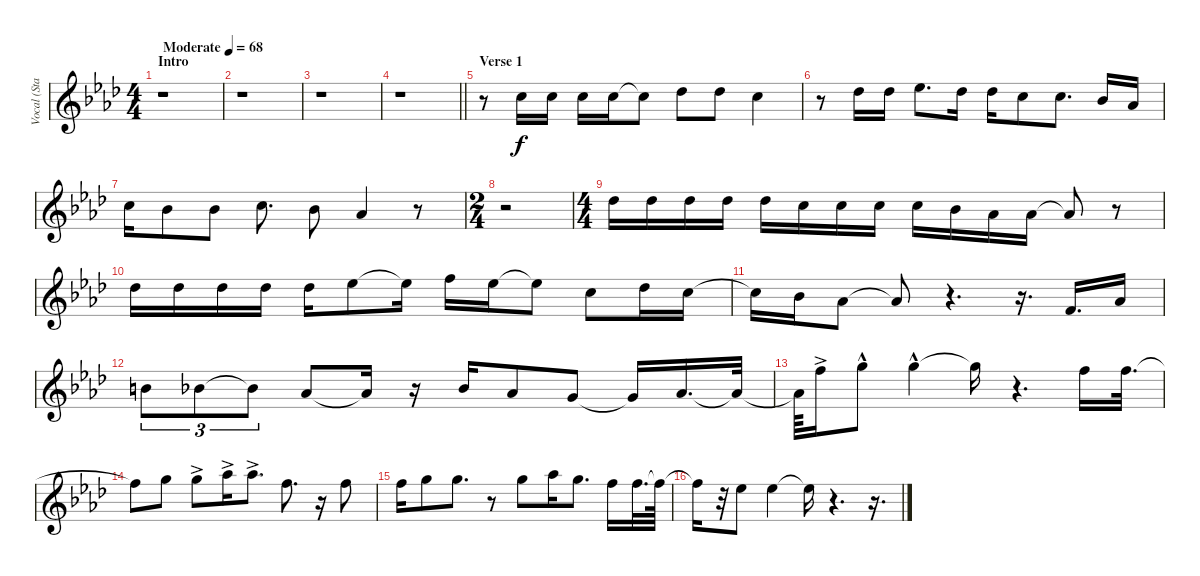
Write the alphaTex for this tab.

\track ("Vocal (Staff 1)" "Vocal (Sta") {instrument fx4atmosphere}
\staff {score}
\tuning (E4 B3 G3 D3 A2 E2 B1) {hide}
\ts (4 4)
\section ("" "Intro")
\tempo (68 "Moderate")
\clef g2
\ks ab
r.1{dy f instrument fx4atmosphere} |
r.1 |
r.1 |
\barLineRight lightlight
r.1 |
\section ("" "Verse 1")
r.8 8.1.16 8.1.16 8.1.16 8.1.16 8.1{t}.8 9.1.8 9.1.8 8.1.4 |
r.8 9.1.16 9.1.16 11.1.8{d} 9.1.16 9.1.16 8.1.8 8.1.8{d} 6.1.16 4.1.16 |
8.1.16 6.1.8 6.1.8 8.1.8{d} 6.1.8 4.1.4 r.8 |
\ts (2 4)
r.2 |
\ts (4 4)
9.1.16 9.1.16 9.1.16 9.1.16 9.1.16 8.1.16 8.1.16 8.1.16 8.1.16 6.1.16 4.1.16 4.1.16 4.1{t}.8 r.8 |
9.1.16 9.1.16 9.1.16 9.1.16 9.1.16 11.1.8 11.1{t}.16 13.1.16 11.1.16 11.1{t}.8 8.1.8 9.1.16 8.1.16 |
8.1{t}.16 6.1.16 4.1.8 4.1{t}.8 r.4{d} r.16{d} 1.1.16{d} 4.1.16 |
7.1.8{tu (3 2)} 6.1.8{tu (3 2)} 6.1{t}.8{tu (3 2)} 4.1.8 4.1{t}.16 r.16 6.1.16 4.1.8 3.1.8 3.1{t}.16 4.1.16{d} 4.1{t}.32 |
4.1{t}.64 13.1{ac}.16 15.1{hac}.8 15.1{hac}.4 15.1{t}.16 r.4{d} 13.1.16 13.1.32{d} |
13.1{t}.8 15.1.8 15.1{ac}.8 16.1{ac}.16 16.1{ac}.8{d} 13.1.8{d} r.16 13.1.8 |
13.1.16 15.1.8 15.1.8{d} r.8 15.1.8 16.1.16 15.1.8{d} 13.1.16 13.1.32{d} 13.1{t}.64 |
13.1{t}.16 r.32 11.1.8 11.1.4 11.1{t}.16 r.4{d} r.16{d}
